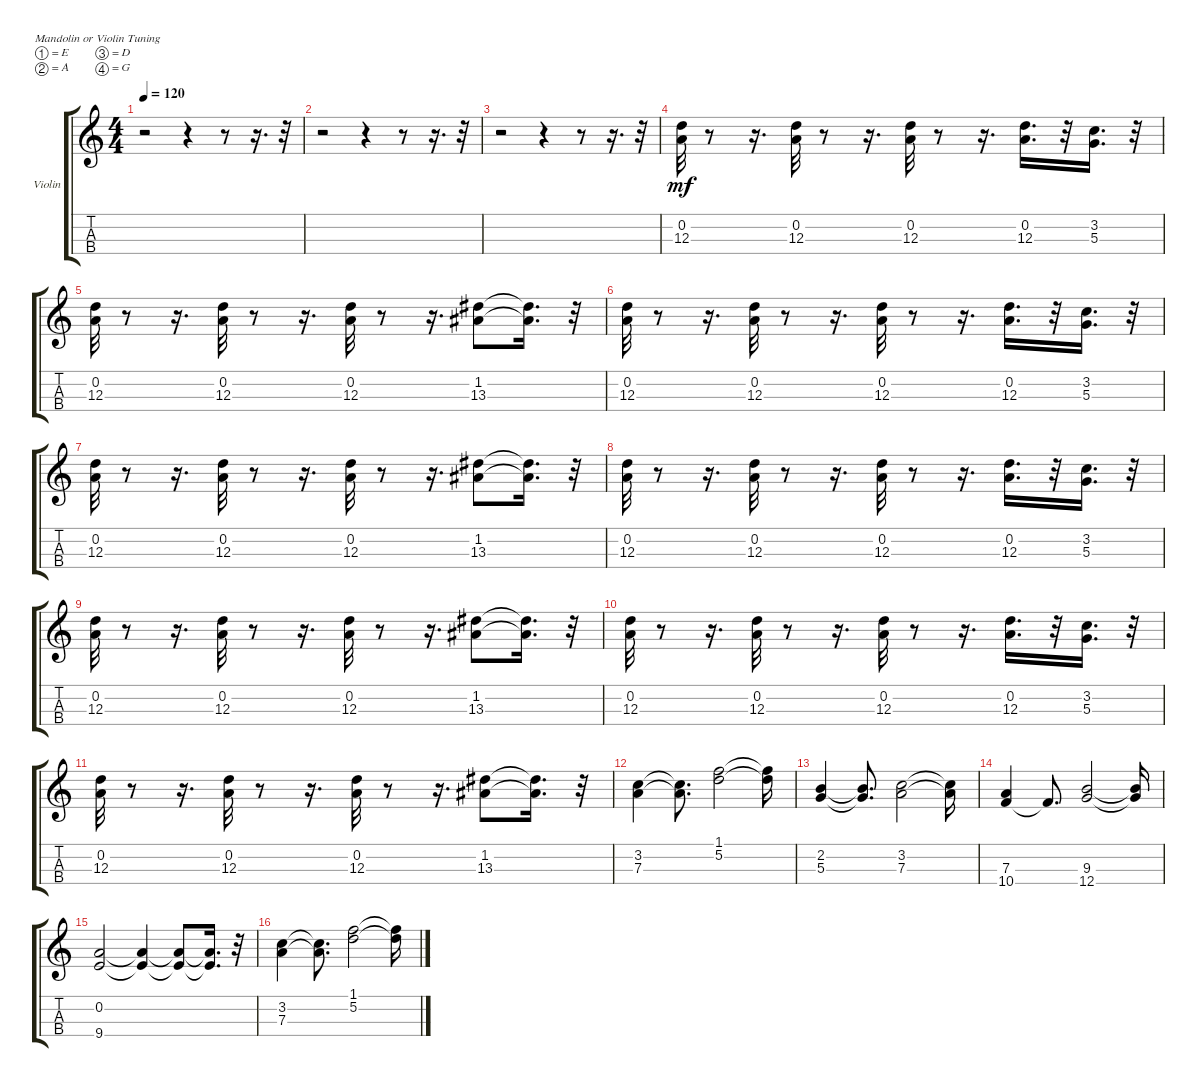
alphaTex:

\bracketExtendMode groupsimilarinstruments
\firstSystemTrackNameOrientation horizontal
\otherSystemsTrackNameOrientation horizontal
\track ("" "Violin") {instrument violin}
\staff {score tabs}
\tuning (E5 A4 D4 G3)
\ts (4 4)
\tempo 120
\clef g2
\ks c
r.2{dy mf} r.4 r.8 r.16{d} r.32 |
r.2 r.4 r.8 r.16{d} r.32 |
r.2 r.4 r.8 r.16{d} r.32 |
(0.2 12.3).32 r.8 r.16{d} (0.2 12.3).32 r.8 r.16{d} (0.2 12.3).32 r.8 r.16{d} (0.2 12.3).16{d} r.32 (5.3 3.2).16{d} r.32 |
(0.2 12.3).32 r.8 r.16{d} (0.2 12.3).32 r.8 r.16{d} (0.2 12.3).32 r.8 r.16{d} (1.2 13.3).8 (1.2{t} 13.3{t}).16{d} r.32 |
(0.2 12.3).32 r.8 r.16{d} (0.2 12.3).32 r.8 r.16{d} (0.2 12.3).32 r.8 r.16{d} (0.2 12.3).16{d} r.32 (5.3 3.2).16{d} r.32 |
(0.2 12.3).32 r.8 r.16{d} (0.2 12.3).32 r.8 r.16{d} (0.2 12.3).32 r.8 r.16{d} (1.2 13.3).8 (1.2{t} 13.3{t}).16{d} r.32 |
(0.2 12.3).32 r.8 r.16{d} (0.2 12.3).32 r.8 r.16{d} (0.2 12.3).32 r.8 r.16{d} (0.2 12.3).16{d} r.32 (5.3 3.2).16{d} r.32 |
(0.2 12.3).32 r.8 r.16{d} (0.2 12.3).32 r.8 r.16{d} (0.2 12.3).32 r.8 r.16{d} (1.2 13.3).8 (1.2{t} 13.3{t}).16{d} r.32 |
(0.2 12.3).32 r.8 r.16{d} (0.2 12.3).32 r.8 r.16{d} (0.2 12.3).32 r.8 r.16{d} (0.2 12.3).16{d} r.32 (5.3 3.2).16{d} r.32 |
(0.2 12.3).32 r.8 r.16{d} (0.2 12.3).32 r.8 r.16{d} (0.2 12.3).32 r.8 r.16{d} (1.2 13.3).8 (1.2{t} 13.3{t}).16{d} r.32 |
(3.2 7.3).4 (3.2{t} 7.3{t}).8{d} (5.2 1.1).2 (5.2{t} 1.1{t}).16 |
(2.2 5.3).4 (2.2{t} 5.3{t}).8{d} (3.2 7.3).2 (3.2{t} 7.3{t}).16 |
(7.3 10.4).4 10.4{t}.8{d} (9.3 12.4).2 (9.3{t} 12.4{t}).16 |
(9.4 0.2).2 (9.4{t} 0.2{t}).4 (9.4{t} 0.2{t}).8 (9.4{t} 0.2{t}).16{d} r.32 |
(3.2 7.3).4 (3.2{t} 7.3{t}).8{d} (5.2 1.1).2 (5.2{t} 1.1{t}).16
